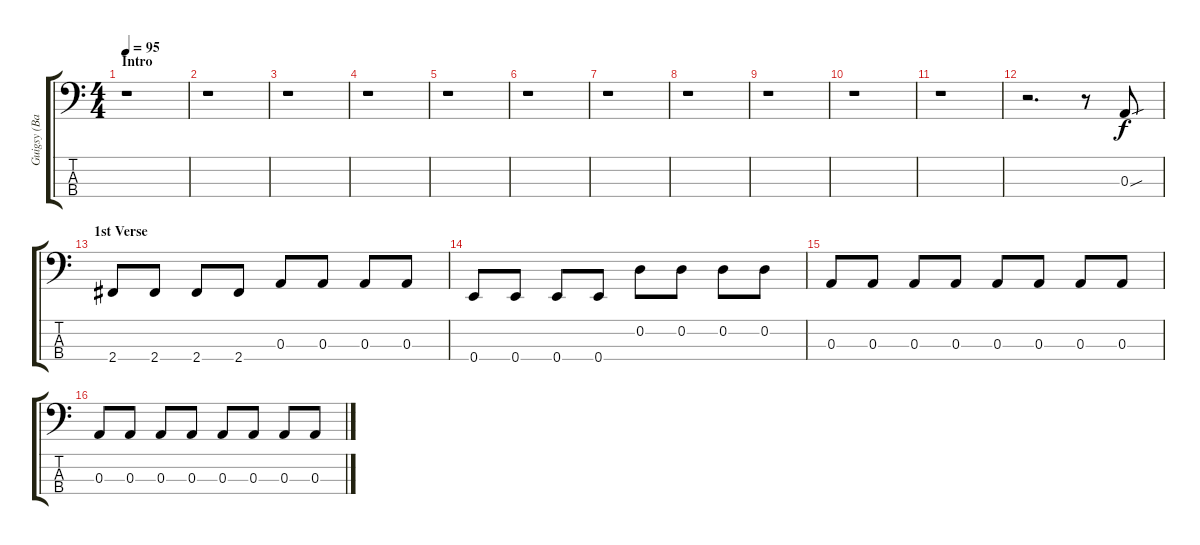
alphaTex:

\track ("Guigsy (Bass)" "Guigsy (Ba") {instrument electricbasspick}
\staff {score tabs}
\tuning (G2 D2 A1 E1) {hide}
\ts (4 4)
\section ("" "Intro")
\tempo 95
\clef f4
\ks c
r.1{dy f instrument electricbasspick} |
r.1 |
r.1 |
r.1 |
r.1 |
r.1 |
r.1 |
r.1 |
r.1 |
r.1 |
r.1 |
r.2{d} r.8 0.3{sou}.8 |
\section ("" "1st Verse")
2.4.8 2.4.8 2.4.8 2.4.8 0.3.8 0.3.8 0.3.8 0.3.8 |
0.4.8 0.4.8 0.4.8 0.4.8 0.2.8 0.2.8 0.2.8 0.2.8 |
0.3.8 0.3.8 0.3.8 0.3.8 0.3.8 0.3.8 0.3.8 0.3.8 |
0.3.8 0.3.8 0.3.8 0.3.8 0.3.8 0.3.8 0.3.8 0.3.8
